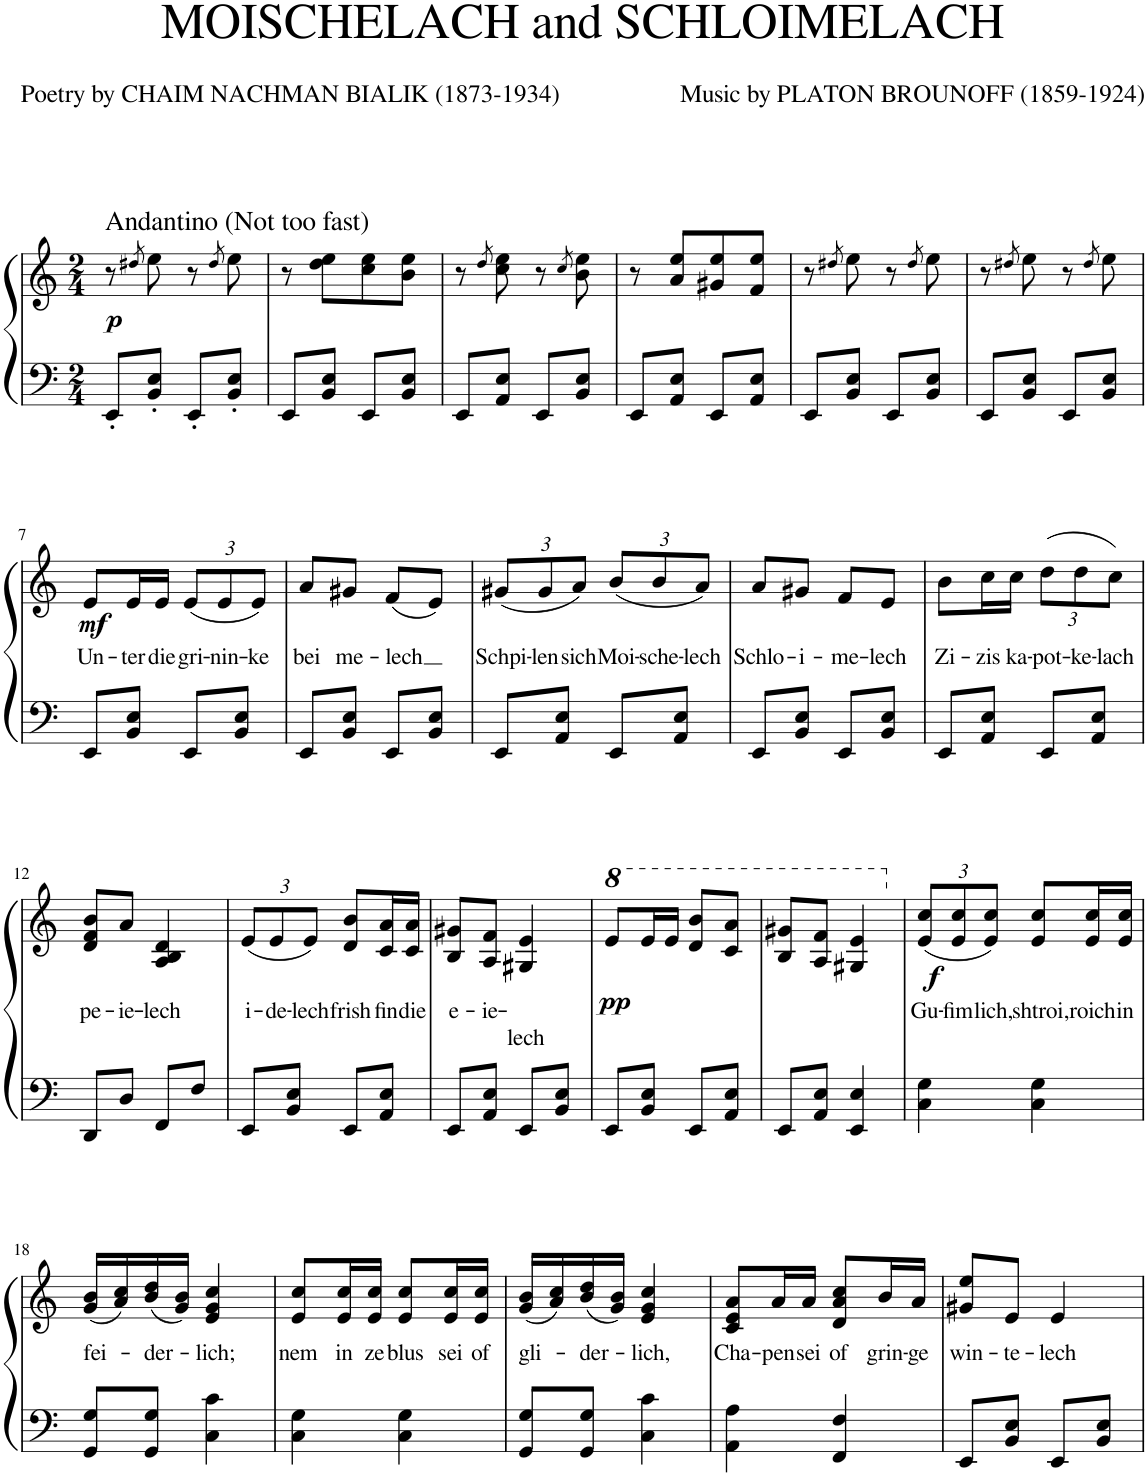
**kern	**kern	**text	**dynam
*part1	*part1	*part1	*part1
*staff2	*staff1	*staff1	*staff1/2
*I"Klavier	*	*	*
*I'Klav.	*	*	*
*clefF4	*clefG2	*	*
*k[]	*k[]	*	*
*M2/4	*M2/4	*	*
=1	=1	=1	=1
!	!LO:TX:a:t=Andantino (Not too fast)	!	!
!	!	!	!LO:DY:b
8EE'/L	8r	.	p
.	8qdd#X/	.	.
8BB/' 8E/'J	8ee\	.	.
8EE'/L	8r	.	.
.	8qdd#/	.	.
8BB/' 8E/'J	8ee\	.	.
=2	=2	=2	=2
8EE/L	8r	.	.
8BB/ 8E/J	8dd\ 8ee\L	.	.
8EE/L	8cc\ 8ee\	.	.
8BB/ 8E/J	8b\ 8ee\J	.	.
=3	=3	=3	=3
8EE/L	8r	.	.
.	8qdd/	.	.
8AA/ 8E/J	8cc\ 8ee\	.	.
8EE/L	8r	.	.
.	8qcc/	.	.
8BB/ 8E/J	8b\ 8ee\	.	.
=4	=4	=4	=4
8EE/L	8r	.	.
8AA/ 8E/J	8a/ 8ee/L	.	.
8EE/L	8g#X/ 8ee/	.	.
8AA/ 8E/J	8f/ 8ee/J	.	.
=5	=5	=5	=5
8EE/L	8r	.	.
.	8qdd#X/	.	.
8BB/ 8E/J	8ee\	.	.
8EE/L	8r	.	.
.	8qdd#/	.	.
8BB/ 8E/J	8ee\	.	.
=6	=6	=6	=6
8EE/L	8r	.	.
.	8qdd#X/	.	.
8BB/ 8E/J	8ee\	.	.
8EE/L	8r	.	.
.	8qdd#/	.	.
8BB/ 8E/J	8ee\	.	.
!!LO:LB:g=z
=7	=7	=7	=7
!	!	!LO:LY:b	!LO:DY:b
8EE/L	8e/L	Un-	mf
!	!	!LO:LY:b	!
8BB/ 8E/J	16e/L	-ter	.
!	!	!LO:LY:b	!
.	16e/JJ	die	.
*	*Xbrackettup	*	*
!	!	!LO:LY:b	!
8EE/L	(12e/L	gri-	.
!	!	!LO:LY:b	!
.	12e/	-nin-	.
8BB/ 8E/J	.	.	.
!	!	!LO:LY:b	!
.	12e/J)	-ke	.
=8	=8	=8	=8
!	!	!LO:LY:b	!
8EE/L	8a/L	bei	.
!	!	!LO:LY:b	!
8BB/ 8E/J	8g#X/J	me-	.
!	!	!LO:LY:b	!
8EE/L	(8f/L	-lech	.
8BB/ 8E/J	8e/J)	.	.
=9	=9	=9	=9
!	!	!LO:LY:b	!
8EE/L	(12g#X/L	Schpi-	.
!	!	!LO:LY:b	!
.	12g#/	-len	.
8AA/ 8E/J	.	.	.
!	!	!LO:LY:b	!
.	12a/J)	sich	.
!	!	!LO:LY:b	!
8EE/L	(12b/L	Moi-	.
!	!	!LO:LY:b	!
.	12b/	-sche-	.
8AA/ 8E/J	.	.	.
!	!	!LO:LY:b	!
.	12a/J)	-lech	.
=10	=10	=10	=10
!	!	!LO:LY:b	!
8EE/L	8a/L	Schlo-	.
!	!	!LO:LY:b	!
8BB/ 8E/J	8g#X/J	-i-	.
!	!	!LO:LY:b	!
8EE/L	8f/L	-me-	.
!	!	!LO:LY:b	!
8BB/ 8E/J	8e/J	-lech	.
=11	=11	=11	=11
!	!	!LO:LY:b	!
8EE/L	8b\L	Zi-	.
!	!	!LO:LY:b	!
8AA/ 8E/J	16cc\L	-zis	.
!	!	!LO:LY:b	!
.	16cc\JJ	ka-	.
!	!	!LO:LY:b	!
8EE/L	(12dd\L	-pot-	.
!	!	!LO:LY:b	!
.	12dd\	-ke-	.
8AA/ 8E/J	.	.	.
!	!	!LO:LY:b	!
.	12cc\J)	-lach	.
!!LO:LB:g=z
=12	=12	=12	=12
!	!	!LO:LY:b	!
8DD/L	8d/ 8f/ 8b/L	pe-	.
!	!	!LO:LY:b	!
8D/J	8a/J	-ie-	.
!	!	!LO:LY:b	!
8FF/L	4A/ 4B/ 4d/	-lech	.
8F/J	.	.	.
=13	=13	=13	=13
!	!	!LO:LY:b	!
8EE/L	(12e/L	i-	.
!	!	!LO:LY:b	!
.	12e/	-de-	.
8BB/ 8E/J	.	.	.
!	!	!LO:LY:b	!
.	12e/J)	-lech	.
!	!	!LO:LY:b	!
8EE/L	8d/ 8b/L	frish	.
!	!	!LO:LY:b	!
8AA/ 8E/J	16c/ 16a/L	fin	.
!	!	!LO:LY:b	!
.	16c/ 16a/JJ	die	.
=14	=14	=14	=14
!	!	!LO:LY:b	!
8EE/L	8B/ 8g#X/L	e-	.
!	!	!LO:LY:b	!
8AA/ 8E/J	8A/ 8f/J	-ie-	.
!	!	!LO:LY:b	!
8EE/L	4G#X/ 4e/	-lech	.
8BB/ 8E/J	.	.	.
=15	=15	=15	=15
*	*8va	*	*
!	!	!	!LO:DY:b
8EE/L	8ee/L	.	pp
8BB/ 8E/J	16ee/L	.	.
.	16ee/JJ	.	.
8EE/L	8dd/ 8bb/L	.	.
8AA/ 8E/J	8cc/ 8aa/J	.	.
=16	=16	=16	=16
*	*X8va	*	*
8EE/L	8B/ 8g#X/L	.	.
8AA/ 8E/J	8A/ 8f/J	.	.
4EE/ 4E/	4G#X/ 4e/	.	.
=17	=17	=17	=17
!	!	!LO:LY:b	!LO:DY:b
4C\ 4G\	(12e/ 12cc/L	Gu-	f
!	!	!LO:LY:b	!
.	12e/ 12cc/	-fim	.
!	!	!LO:LY:b	!
.	12e/ 12cc/J)	lich,	.
!	!	!LO:LY:b	!
4C\ 4G\	8e/ 8cc/L	shtroi,	.
!	!	!LO:LY:b	!
.	16e/ 16cc/L	roich	.
!	!	!LO:LY:b	!
.	16e/ 16cc/JJ	in	.
!!LO:LB:g=z
=18	=18	=18	=18
!	!	!LO:LY:b	!
8GG/ 8G/L	(16g/ 16b/LL	fei-	.
.	16a/ 16cc/)	.	.
!	!	!LO:LY:b	!
8GG/ 8G/J	(16b/ 16dd/	-der-	.
.	16g/ 16b/JJ)	.	.
!	!	!LO:LY:b	!
4C\ 4c\	4e/ 4g/ 4cc/	-lich;	.
=19	=19	=19	=19
!	!	!LO:LY:b	!
4C\ 4G\	8e/ 8cc/L	nem	.
!	!	!LO:LY:b	!
.	16e/ 16cc/L	in	.
!	!	!LO:LY:b	!
.	16e/ 16cc/JJ	ze	.
!	!	!LO:LY:b	!
4C\ 4G\	8e/ 8cc/L	blus	.
!	!	!LO:LY:b	!
.	16e/ 16cc/L	sei	.
!	!	!LO:LY:b	!
.	16e/ 16cc/JJ	of	.
=20	=20	=20	=20
!	!	!LO:LY:b	!
8GG/ 8G/L	(16g/ 16b/LL	gli-	.
.	16a/ 16cc/)	.	.
!	!	!LO:LY:b	!
8GG/ 8G/J	(16b/ 16dd/	-der-	.
.	16g/ 16b/JJ)	.	.
!	!	!LO:LY:b	!
4C\ 4c\	4e/ 4g/ 4cc/	-lich,	.
=21	=21	=21	=21
!	!	!LO:LY:b	!
4AA\ 4A\	8c/ 8e/ 8a/L	Cha-	.
!	!	!LO:LY:b	!
.	16a/L	-pen	.
!	!	!LO:LY:b	!
.	16a/JJ	sei	.
!	!	!LO:LY:b	!
4FF/ 4F/	8d/ 8a/ 8cc/L	of	.
!	!	!LO:LY:b	!
.	16b/L	grin-	.
!	!	!LO:LY:b	!
.	16a/JJ	-ge	.
=22	=22	=22	=22
!	!	!LO:LY:b	!
8EE/L	8g#X/ 8ee/L	win-	.
!	!	!LO:LY:b	!
8BB/ 8E/J	8e/J	-te-	.
!	!	!LO:LY:b	!
8EE/L	4e/	-lech	.
8BB/ 8E/J	.	.	.
=	=	=	=
*-	*-	*-	*-
